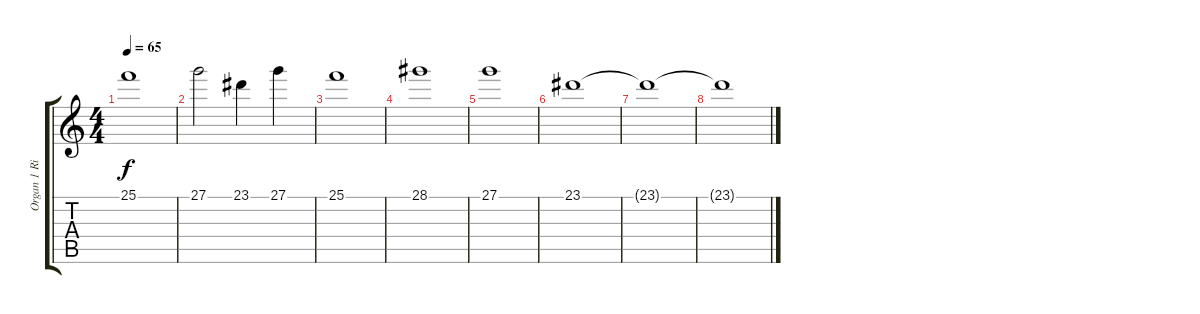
\track ("Organ 1 Right (Emerson)" "Organ 1 Ri") {instrument rockorgan}
\staff {score tabs}
\tuning (E4 B3 G3 D3 A2 E2) {hide}
\ts (4 4)
\tempo 65
\clef g2
\ks c
25.1.1{dy f} |
27.1.2 23.1.4 27.1.4 |
25.1.1 |
28.1.1 |
27.1.1 |
23.1.1 |
23.1{t}.1 |
23.1{t}.1
